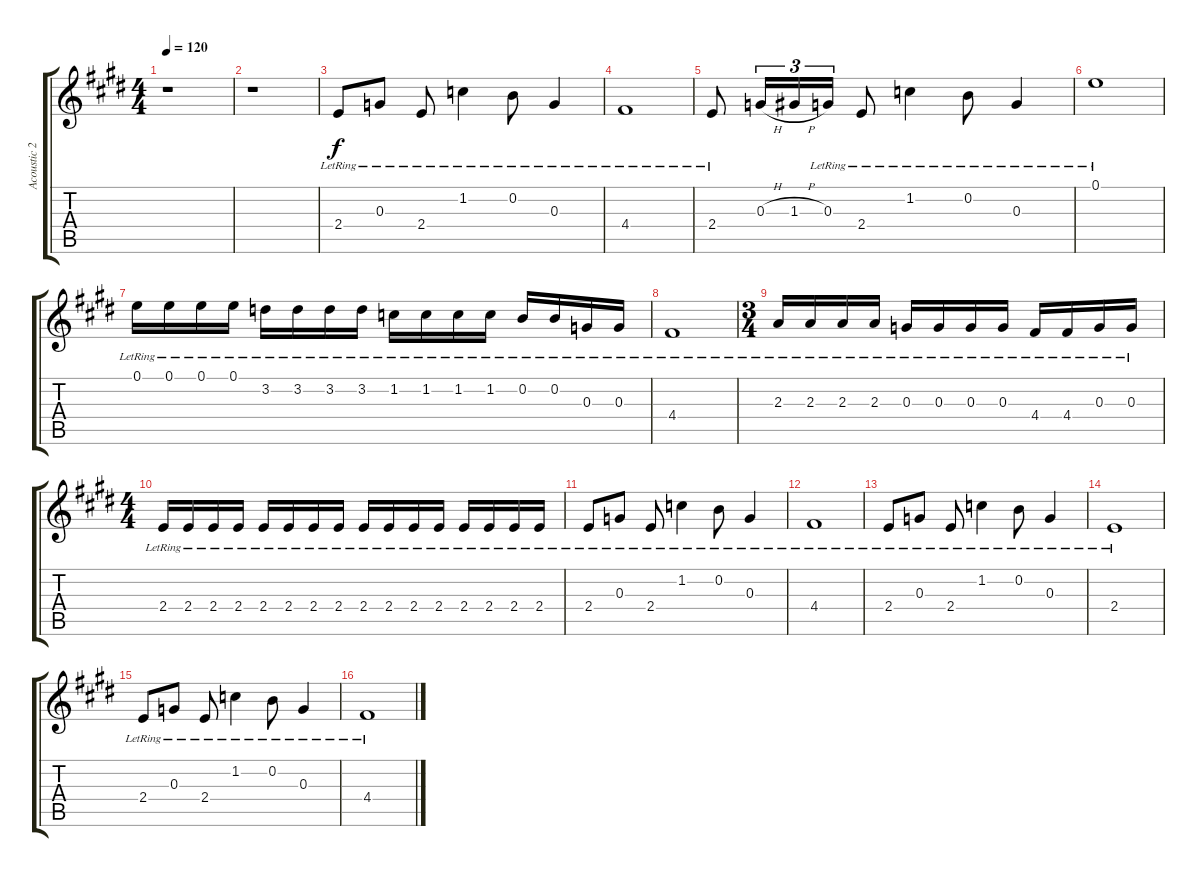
\track ("Acoustic 2" "Acoustic 2") {instrument acousticguitarsteel}
\staff {score tabs}
\tuning (E4 B3 G3 D3 A2 E2) {hide}
\ts (4 4)
\tempo 120
\clef g2
\ks e
r.1{dy f} |
r.1 |
2.4{lr}.8 0.3{lr}.8 2.4{lr}.8 1.2{lr}.4 0.2{lr}.8 0.3{lr}.4 |
4.4{lr}.1 |
2.4{lr}.8 0.3{h}.16{tu (3 2)} 1.3{h}.16{tu (3 2)} 0.3{lr}.16{tu (3 2)} 2.4{lr}.8 1.2{lr}.4 0.2{lr}.8 0.3{lr}.4 |
0.1{lr}.1 |
0.1{lr}.16 0.1{lr}.16 0.1{lr}.16 0.1{lr}.16 3.2{lr}.16 3.2{lr}.16 3.2{lr}.16 3.2{lr}.16 1.2{lr}.16 1.2{lr}.16 1.2{lr}.16 1.2{lr}.16 0.2{lr}.16 0.2{lr}.16 0.3{lr}.16 0.3{lr}.16 |
4.4{lr}.1 |
\ts (3 4)
2.3{lr}.16 2.3{lr}.16 2.3{lr}.16 2.3{lr}.16 0.3{lr}.16 0.3{lr}.16 0.3{lr}.16 0.3{lr}.16 4.4{lr}.16 4.4{lr}.16 0.3{lr}.16 0.3{lr}.16 |
\ts (4 4)
2.4{lr}.16 2.4{lr}.16 2.4{lr}.16 2.4{lr}.16 2.4{lr}.16 2.4{lr}.16 2.4{lr}.16 2.4{lr}.16 2.4{lr}.16 2.4{lr}.16 2.4{lr}.16 2.4{lr}.16 2.4{lr}.16 2.4{lr}.16 2.4{lr}.16 2.4{lr}.16 |
2.4{lr}.8 0.3{lr}.8 2.4{lr}.8 1.2{lr}.4 0.2{lr}.8 0.3{lr}.4 |
4.4{lr}.1 |
2.4{lr}.8 0.3{lr}.8 2.4{lr}.8 1.2{lr}.4 0.2{lr}.8 0.3{lr}.4 |
2.4{lr}.1 |
2.4{lr}.8 0.3{lr}.8 2.4{lr}.8 1.2{lr}.4 0.2{lr}.8 0.3{lr}.4 |
4.4{lr}.1
